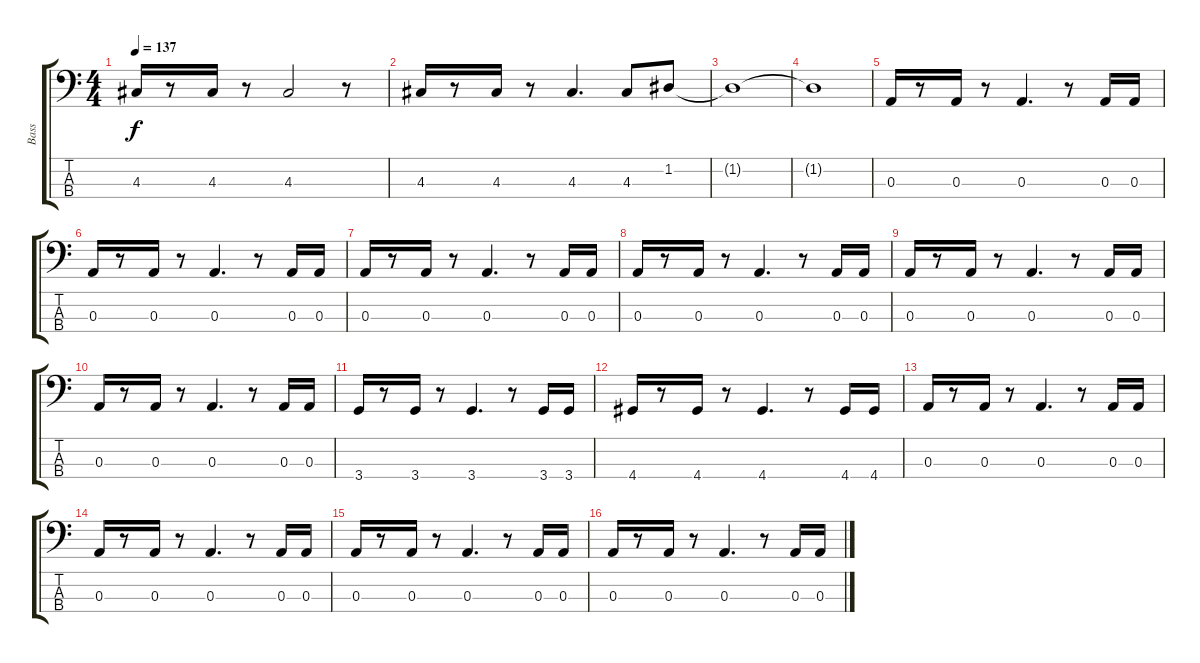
\track ("Bass" "Bass") {instrument electricbassfinger}
\staff {score tabs}
\tuning (G2 D2 A1 E1) {hide}
\ts (4 4)
\tempo 137
\clef f4
\ks c
4.3.16{dy f} r.8 4.3.16 r.8 4.3.2 r.8 |
4.3.16 r.8 4.3.16 r.8 4.3.4{d} 4.3.8 1.2.8 |
1.2{t}.1 |
1.2{t}.1 |
0.3.16 r.8 0.3.16 r.8 0.3.4{d} r.8 0.3.16 0.3.16 |
0.3.16 r.8 0.3.16 r.8 0.3.4{d} r.8 0.3.16 0.3.16 |
0.3.16 r.8 0.3.16 r.8 0.3.4{d} r.8 0.3.16 0.3.16 |
0.3.16 r.8 0.3.16 r.8 0.3.4{d} r.8 0.3.16 0.3.16 |
0.3.16 r.8 0.3.16 r.8 0.3.4{d} r.8 0.3.16 0.3.16 |
0.3.16 r.8 0.3.16 r.8 0.3.4{d} r.8 0.3.16 0.3.16 |
3.4.16 r.8 3.4.16 r.8 3.4.4{d} r.8 3.4.16 3.4.16 |
4.4.16 r.8 4.4.16 r.8 4.4.4{d} r.8 4.4.16 4.4.16 |
0.3.16 r.8 0.3.16 r.8 0.3.4{d} r.8 0.3.16 0.3.16 |
0.3.16 r.8 0.3.16 r.8 0.3.4{d} r.8 0.3.16 0.3.16 |
0.3.16 r.8 0.3.16 r.8 0.3.4{d} r.8 0.3.16 0.3.16 |
0.3.16 r.8 0.3.16 r.8 0.3.4{d} r.8 0.3.16 0.3.16
